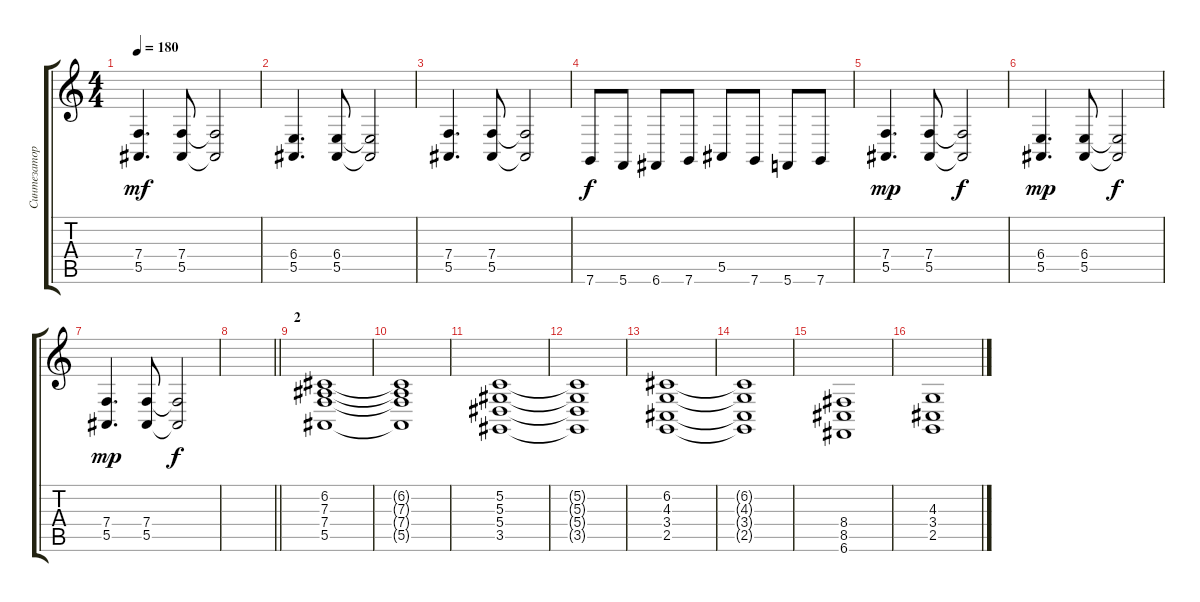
\track ("Синтезатор 1" "Синтезатор") {instrument stringensemble2}
\staff {score tabs}
\tuning (C4 G3 Eb3 Bb2 F2 C2) {hide}
\ts (4 4)
\tempo 180
\clef g2
\ks c
(7.4 5.5).4{d dy mf} (7.4 5.5).8 (7.4{t} 5.5{t}).2 |
(6.4 5.5).4{d} (6.4 5.5).8 (6.4{t} 5.5{t}).2 |
(7.4 5.5).4{d} (7.4 5.5).8 (7.4{t} 5.5{t}).2 |
7.6.8{dy f} 5.6.8 6.6.8 7.6.8 5.5.8 7.6.8 5.6.8 7.6.8 |
(7.4 5.5).4{d dy mp} (7.4 5.5).8 (7.4{t} 5.5{t}).2{dy f} |
(6.4 5.5).4{d dy mp} (6.4 5.5).8 (6.4{t} 5.5{t}).2{dy f} |
(7.4 5.5).4{d dy mp} (7.4 5.5).8 (7.4{t} 5.5{t}).2{dy f} |
\barLineRight lightlight
|
\section ("" "2")
(6.2 7.3 7.4 5.5).1{volume 8 instrument stringensemble1} |
(6.2{t} 7.3{t} 7.4{t} 5.5{t}).1 |
(5.2 5.3 5.4 3.5).1 |
(5.2{t} 5.3{t} 5.4{t} 3.5{t}).1 |
(6.2 4.3 3.4 2.5).1 |
(6.2{t} 4.3{t} 3.4{t} 2.5{t}).1 |
(8.4 8.5 6.6).1 |
(4.3 3.4 2.5).1
